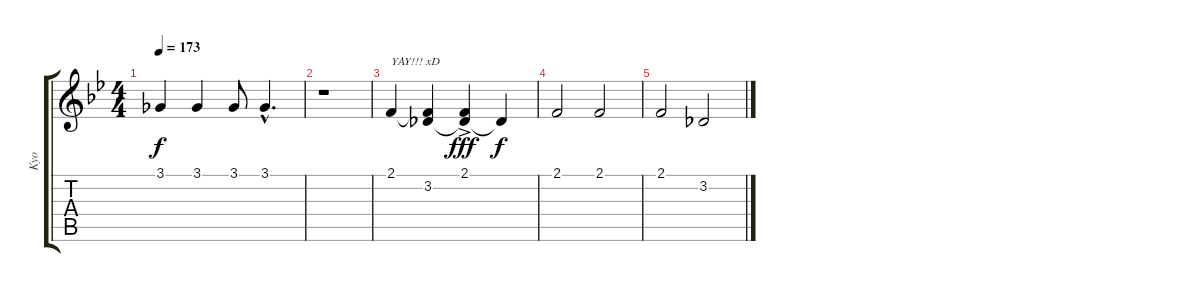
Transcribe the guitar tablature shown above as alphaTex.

\track ("Kyo" "Kyo") {instrument sopranosax}
\staff {score tabs}
\tuning (Eb4 Bb3 Gb3 Db3 Ab2 Db2) {hide}
\ts (4 4)
\tempo 173
\clef g2
\ks bb
3.1.4{dy f} 3.1.4 3.1.8 3.1{hac}.4{d} |
r.1 |
2.1.4{txt "YAY!!! xD"} (2.1{t} 3.2).4 (2.1{ac} 3.2{t}).4{dy fff} 3.2{t}.4{dy f} |
2.1.2 2.1.2 |
2.1.2 3.2.2
